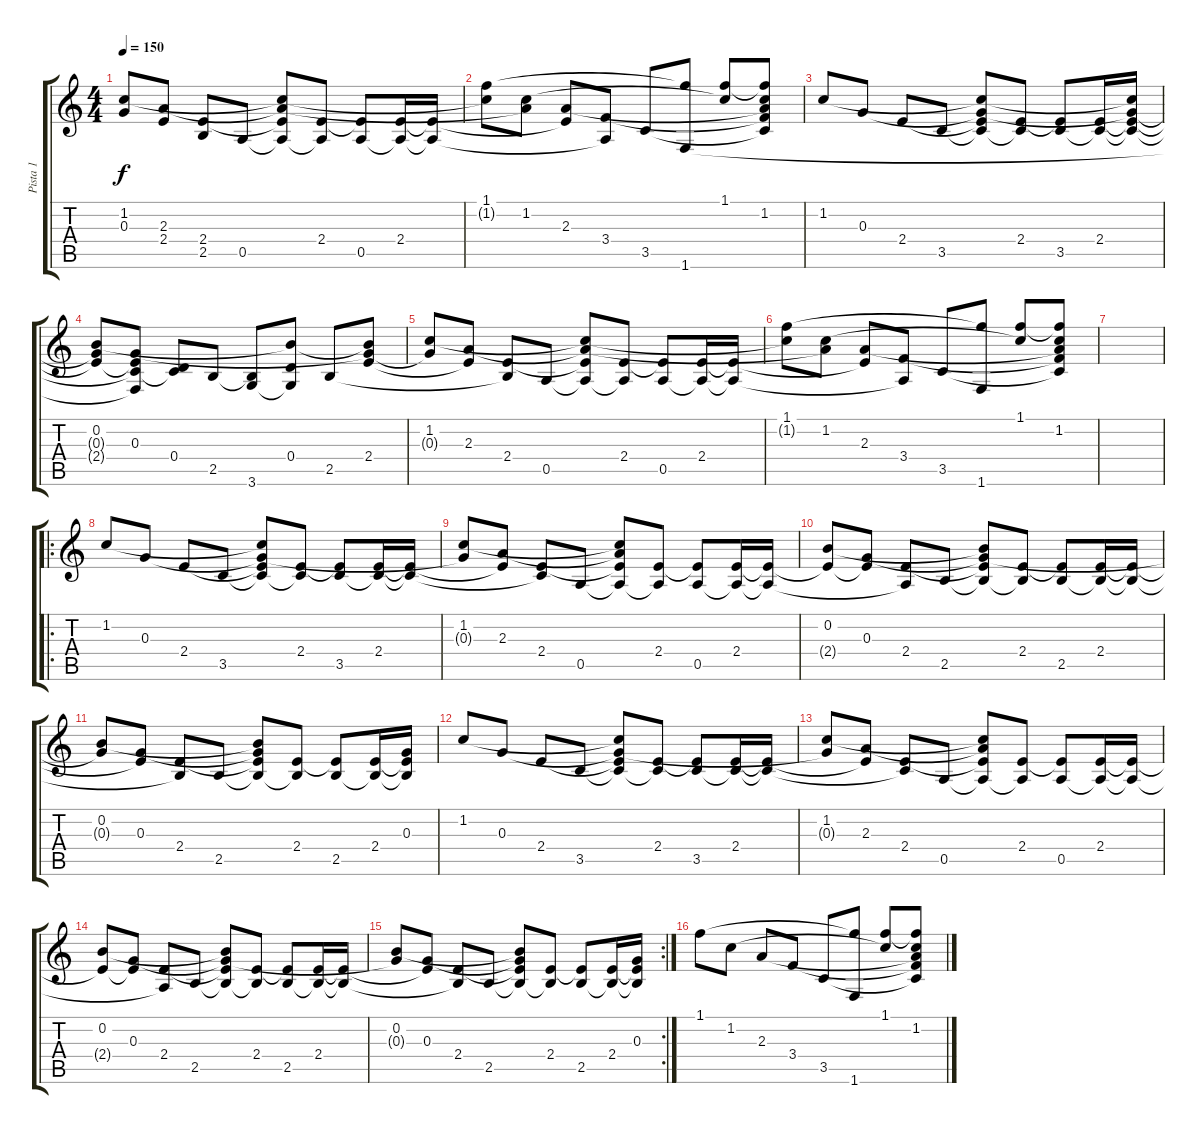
\track ("Pista 1" "Pista 1") {instrument electricguitarjazz}
\staff {score tabs}
\tuning (E4 B3 G3 D3 A2 E2) {hide}
\ts (4 4)
\tempo 150
\clef g2
\ks c
(1.2 0.3{t}).8{dy f} (2.3 2.4{t}).8 (2.4 2.5{t}).8 0.5.8 (1.2{t} 2.3{t} 2.4{t} 0.5{t}).8 (2.4 0.5{t}).8 (2.4{t} 0.5).8 (2.4 0.5{t}).16 (2.4{t} 0.5{t}).16 |
(1.1 1.2{t}).8 (1.2 2.3{t}).8 (2.3 2.4{t}).8 (3.4 0.5{t}).8 3.5.8 (1.1{t} 1.6).8 (1.1 1.2{t}).8 (1.1{t} 1.2 2.3{t} 3.4{t} 3.5{t}).8 |
1.2.8 0.3.8 2.4.8 3.5.8 (1.2{t} 0.3{t} 2.4{t} 3.5{t}).8 (2.4 3.5{t}).8 (2.4{t} 3.5).8 (2.4 3.5{t}).16 (1.2{t} 0.3{t} 2.4{t} 3.5{t}).16 |
(0.2 0.3{t} 2.4{t}).8 (0.3 2.4{t} 3.5{t} 1.6{t}).8 (0.4 3.5{t}).8 2.5.8 (2.5{t} 3.6).8 (0.2{t} 0.4 3.6{t}).8 2.5.8 (0.2{t} 0.3{t} 2.4).8 |
(1.2 0.3{t}).8 (2.3 2.4{t}).8 (2.4 2.5{t}).8 0.5.8 (1.2{t} 2.3{t} 2.4{t} 0.5{t}).8 (2.4 0.5{t}).8 (2.4{t} 0.5).8 (2.4 0.5{t}).16 (2.4{t} 0.5{t}).16 |
(1.1 1.2{t}).8 (1.2 2.3{t}).8 (2.3 2.4{t}).8 (3.4 0.5{t}).8 3.5.8 (1.1{t} 1.6).8 (1.1 1.2{t}).8 (1.1{t} 1.2 2.3{t} 3.4{t} 3.5{t}).8 |
|
\ro
1.2.8 0.3.8 2.4.8 3.5.8 (1.2{t} 0.3{t} 2.4{t} 3.5{t}).8 (2.4 3.5{t}).8 (2.4{t} 3.5).8 (2.4 3.5{t}).16 (2.4{t} 3.5{t}).16 |
(1.2 0.3{t}).8 (2.3 2.4{t}).8 (2.4 3.5{t}).8 0.5.8 (1.2{t} 2.3{t} 2.4{t} 0.5{t}).8 (2.4 0.5{t}).8 (2.4{t} 0.5).8 (2.4 0.5{t}).16 (2.4{t} 0.5{t}).16 |
(0.2 2.4{t}).8 (0.3 2.4{t}).8 (2.4 0.5{t}).8 2.5.8 (0.2{t} 0.3{t} 2.4{t} 2.5{t}).8 (2.4 2.5{t}).8 (2.4{t} 2.5).8 (2.4 2.5{t}).16 (2.4{t} 2.5{t}).16 |
(0.2 0.3{t}).8 (0.3 2.4{t}).8 (2.4 2.5{t}).8 2.5.8 (0.2{t} 0.3{t} 2.4{t} 2.5{t}).8 (2.4 2.5{t}).8 (2.4{t} 2.5).8 (2.4 2.5{t}).16 (0.3 2.4{t} 2.5{t}).16 |
1.2.8 0.3.8 2.4.8 3.5.8 (1.2{t} 0.3{t} 2.4{t} 3.5{t}).8 (2.4 3.5{t}).8 (2.4{t} 3.5).8 (2.4 3.5{t}).16 (2.4{t} 3.5{t}).16 |
(1.2 0.3{t}).8 (2.3 2.4{t}).8 (2.4 3.5{t}).8 0.5.8 (1.2{t} 2.3{t} 2.4{t} 0.5{t}).8 (2.4 0.5{t}).8 (2.4{t} 0.5).8 (2.4 0.5{t}).16 (2.4{t} 0.5{t}).16 |
(0.2 2.4{t}).8 (0.3 2.4{t}).8 (2.4 0.5{t}).8 2.5.8 (0.2{t} 0.3{t} 2.4{t} 2.5{t}).8 (2.4 2.5{t}).8 (2.4{t} 2.5).8 (2.4 2.5{t}).16 (2.4{t} 2.5{t}).16 |
\rc 2
(0.2 0.3{t}).8 (0.3 2.4{t}).8 (2.4 2.5{t}).8 2.5.8 (0.2{t} 0.3{t} 2.4{t} 2.5{t}).8 (2.4 2.5{t}).8 (2.4{t} 2.5).8 (2.4 2.5{t}).16 (0.3 2.4{t} 2.5{t}).16 |
1.1.8 1.2.8 2.3.8 3.4.8 3.5.8 (1.1{t} 1.6).8 (1.1 1.2{t}).8 (1.1{t} 1.2 2.3{t} 3.4{t} 3.5{t}).8
